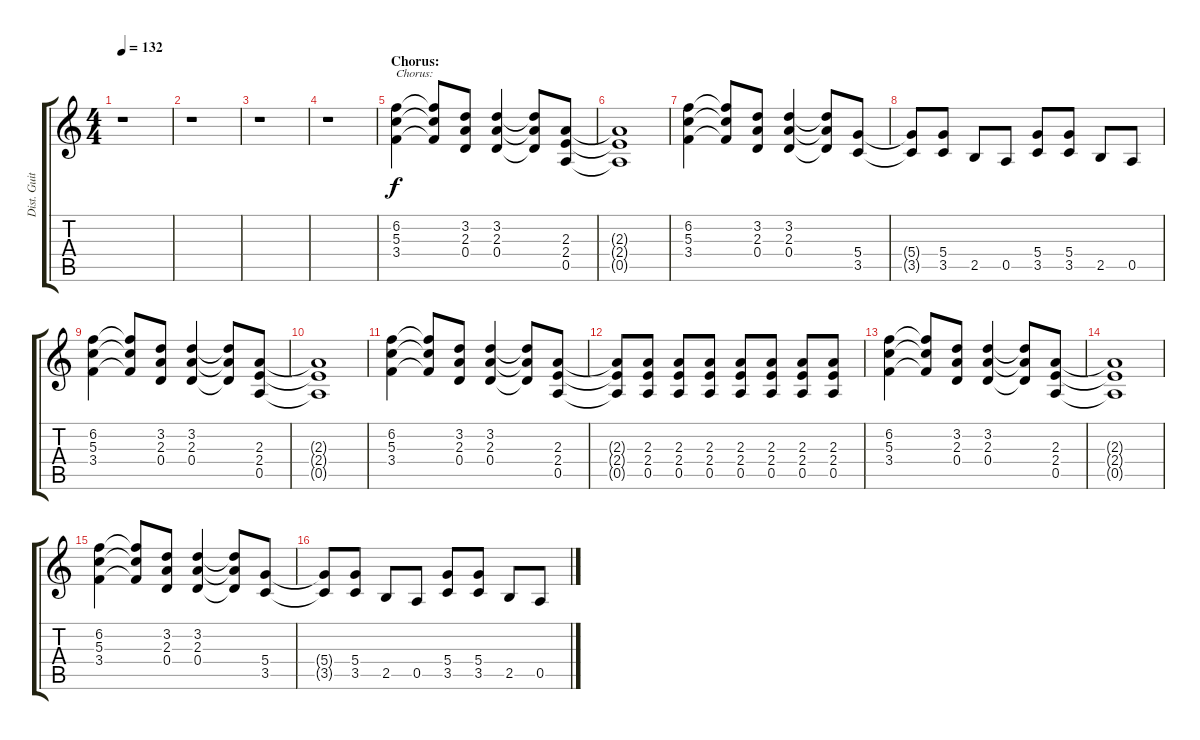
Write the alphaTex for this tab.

\track ("Dist. Guitar 1" "Dist. Guit") {instrument distortionguitar}
\staff {score tabs}
\tuning (E4 B3 G3 D3 A2 E2) {hide}
\ts (4 4)
\tempo 132
\clef g2
\ks c
r.1{dy f} |
r.1 |
r.1 |
r.1 |
\section ("" "Chorus:")
(6.2 5.3 3.4).4{txt "Chorus:"} (6.2{t} 5.3{t} 3.4{t}).8 (3.2 2.3 0.4).8 (3.2 2.3 0.4).4 (3.2{t} 2.3{t} 0.4{t}).8 (2.3 2.4 0.5).8 |
(2.3{t} 2.4{t} 0.5{t}).1 |
(6.2 5.3 3.4).4 (6.2{t} 5.3{t} 3.4{t}).8 (3.2 2.3 0.4).8 (3.2 2.3 0.4).4 (3.2{t} 2.3{t} 0.4{t}).8 (5.4 3.5).8 |
(5.4{t} 3.5{t}).8 (5.4 3.5).8 2.5.8 0.5.8 (5.4 3.5).8 (5.4 3.5).8 2.5.8 0.5.8 |
(6.2 5.3 3.4).4 (6.2{t} 5.3{t} 3.4{t}).8 (3.2 2.3 0.4).8 (3.2 2.3 0.4).4 (3.2{t} 2.3{t} 0.4{t}).8 (2.3 2.4 0.5).8 |
(2.3{t} 2.4{t} 0.5{t}).1 |
(6.2 5.3 3.4).4 (6.2{t} 5.3{t} 3.4{t}).8 (3.2 2.3 0.4).8 (3.2 2.3 0.4).4 (3.2{t} 2.3{t} 0.4{t}).8 (2.3 2.4 0.5).8 |
(2.3{t} 2.4{t} 0.5{t}).8 (2.3 2.4 0.5).8 (2.3 2.4 0.5).8 (2.3 2.4 0.5).8 (2.3 2.4 0.5).8 (2.3 2.4 0.5).8 (2.3 2.4 0.5).8 (2.3 2.4 0.5).8 |
(6.2 5.3 3.4).4 (6.2{t} 5.3{t} 3.4{t}).8 (3.2 2.3 0.4).8 (3.2 2.3 0.4).4 (3.2{t} 2.3{t} 0.4{t}).8 (2.3 2.4 0.5).8 |
(2.3{t} 2.4{t} 0.5{t}).1 |
(6.2 5.3 3.4).4 (6.2{t} 5.3{t} 3.4{t}).8 (3.2 2.3 0.4).8 (3.2 2.3 0.4).4 (3.2{t} 2.3{t} 0.4{t}).8 (5.4 3.5).8 |
(5.4{t} 3.5{t}).8 (5.4 3.5).8 2.5.8 0.5.8 (5.4 3.5).8 (5.4 3.5).8 2.5.8 0.5.8
